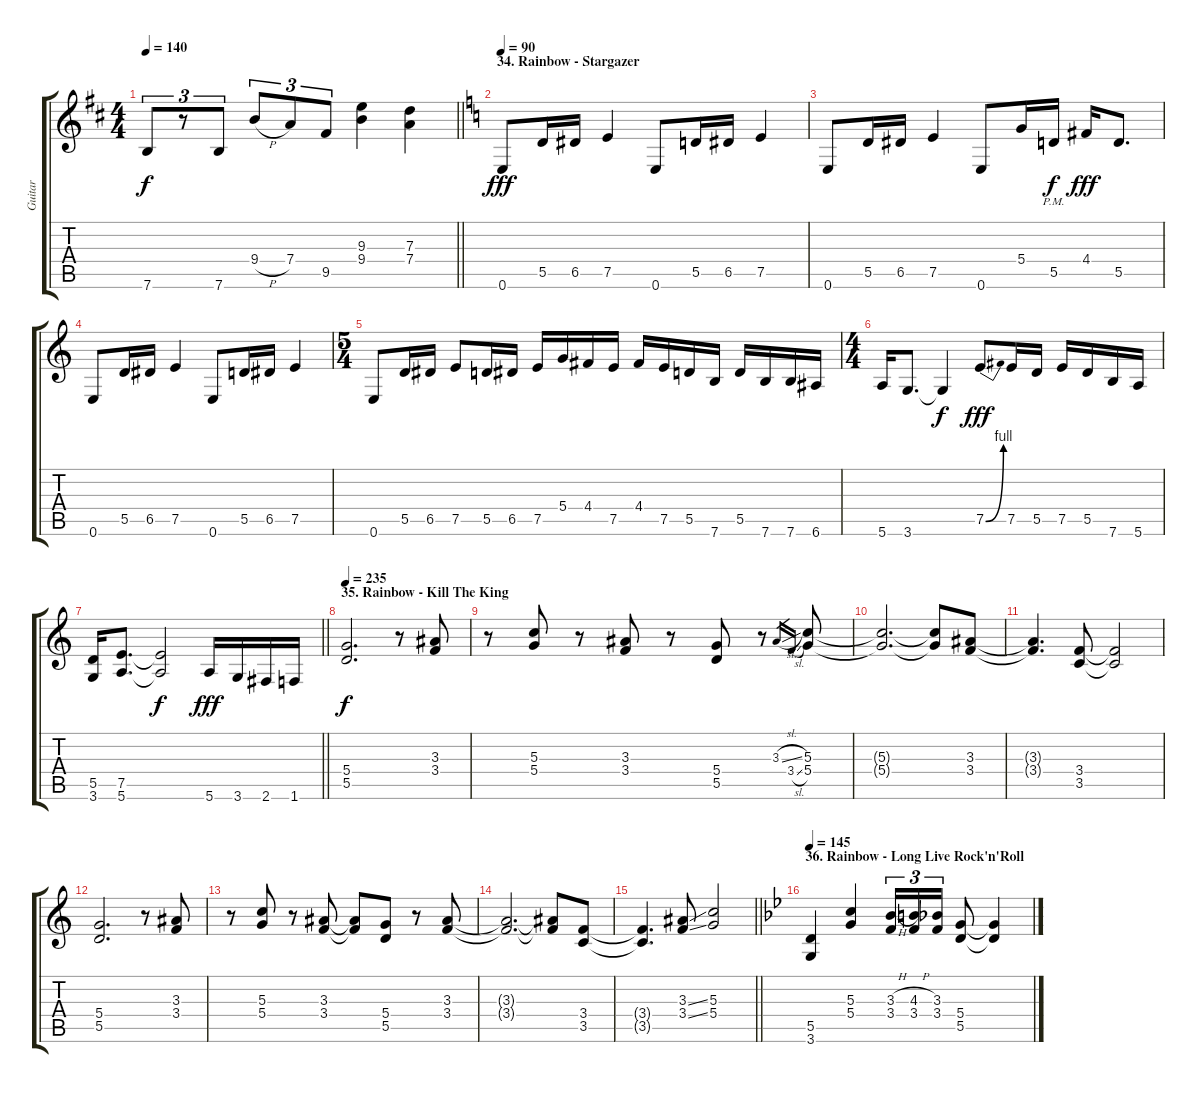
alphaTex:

\track ("Guitar" "Guitar") {instrument overdrivenguitar}
\staff {score tabs}
\tuning (E4 B3 G3 D3 A2 E2) {hide}
\ts (4 4)
\tempo 140
\clef g2
\barLineRight lightlight
\ks bminor
7.6.8{tu (3 2) dy f} r.8{tu (3 2)} 7.6.8{tu (3 2)} 9.4{h}.8{tu (3 2)} 7.4.8{tu (3 2)} 9.5.8{tu (3 2)} (9.3 9.4).4 (7.3 7.4).4 |
\section ("" "34. Rainbow - Stargazer")
\tempo 90
\ks c
0.6.8{dy fff} 5.5.16 6.5.16 7.5.4 0.6.8 5.5.16 6.5.16 7.5.4 |
0.6.8 5.5.16 6.5.16 7.5.4 0.6.8 5.4.16 5.5{pm}.16{dy f} 4.4.16{dy fff} 5.5.8{d} |
0.6.8 5.5.16 6.5.16 7.5.4 0.6.8 5.5.16 6.5.16 7.5.4 |
\ts (5 4)
0.6.8 5.5.16 6.5.16 7.5.8 5.5.16 6.5.16 7.5.16 5.4.16 4.4.16 7.5.16 4.4.16 7.5.16 5.5.16 7.6.16 5.5.16 7.6.16 7.6.16 6.6.16 |
\ts (4 4)
5.6.16 3.6.8{d} 3.6{t}.4{dy f} 7.5{be (bend 0 0 60 4)}.8{dy fff} 7.5.16 5.5.16 7.5.16 5.5.16 7.6.16 5.6.16 |
\barLineRight lightlight
(5.5 3.6).16 (7.5 5.6).8{d} (7.5{t} 5.6{t}).2{dy f} 5.6.16{dy fff} 3.6.16 2.6.16 1.6.16 |
\section ("" "35. Rainbow - Kill The King ")
\tempo 235
(5.4 5.5).2{d dy f} r.8 (3.3 3.4).8 |
r.8 (5.3 5.4).8 r.8 (3.3 3.4).8 r.8 (5.4 5.5).8 r.8 3.3{sl}.16{gr} 3.4{sl}.16{gr} (5.3 5.4).8 |
(5.3{t} 5.4{t}).2{d} (5.3{t} 5.4{t}).8 (3.3 3.4).8 |
(3.3{t} 3.4{t}).4{d} (3.4 3.5).8 (3.4{t} 3.5{t}).2 |
(5.4 5.5).2{d} r.8 (3.3 3.4).8 |
r.8 (5.3 5.4).8 r.8 (3.3 3.4).8 (3.3{t} 3.4{t}).8 (5.4 5.5).8 r.8 (3.3 3.4).8 |
(3.3{t} 3.4{t}).2{d} (3.3{t} 3.4{t}).8 (3.4 3.5).8 |
\barLineRight lightlight
(3.4{t} 3.5{t}).4{d} (3.3{ss} 3.4{ss}).8 (5.3 5.4).2 |
\section ("" "36. Rainbow - Long Live Rock'n'Roll")
\tempo 145
\ks bb
(5.5 3.6).4 (5.3 5.4).4 (3.3{h} 3.4).16{tu (3 2)} (4.3{h} 3.4).16{tu (3 2)} (3.3 3.4).16{tu (3 2)} (5.4 5.5).8 (5.4{t} 5.5{t}).4
